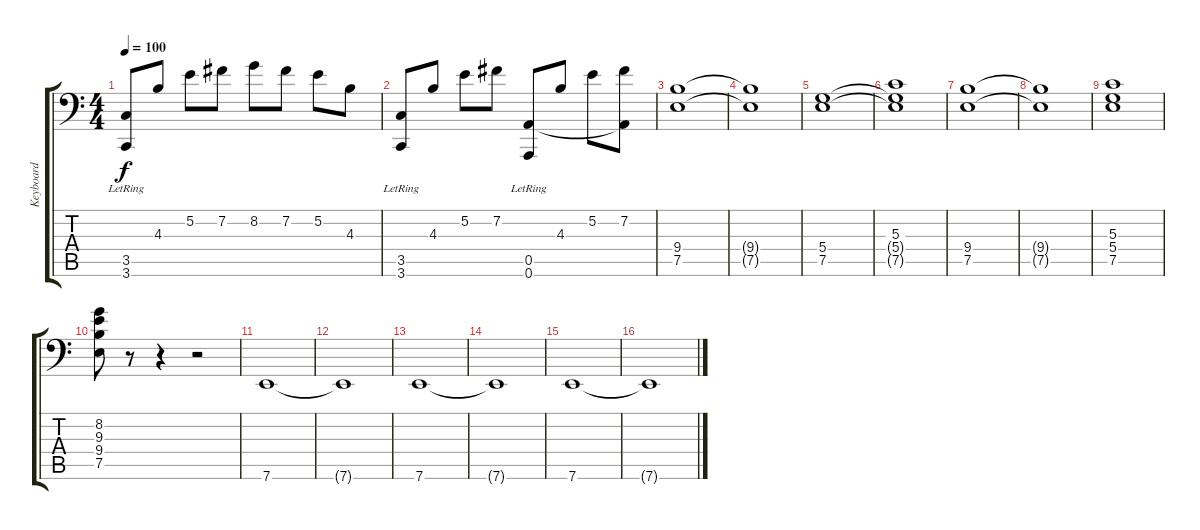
\track ("Keyboard" "Keyboard") {instrument stringensemble1}
\staff {score tabs}
\tuning (E4 B3 G3 D3 A2 A1) {hide}
\ts (4 4)
\tempo 100
\clef f4
\ks c
(3.5{lr} 3.6{lr}).8{dy f} 4.3.8 5.2.8 7.2.8 8.2.8 7.2.8 5.2.8 4.3.8 |
(3.5{lr} 3.6{lr}).8 4.3.8 5.2.8 7.2.8 (0.5 0.6{lr}).8 4.3.8 5.2.8 (7.2 0.5{t}).8 |
(9.4 7.5).1{instrument stringensemble1} |
(9.4{t} 7.5{t}).1 |
(5.4 7.5).1 |
(5.3 5.4{t} 7.5{t}).1 |
(9.4 7.5).1 |
(9.4{t} 7.5{t}).1 |
(5.3 5.4 7.5).1 |
(8.2 9.3 9.4 7.5).8 r.8 r.4 r.2 |
7.6.1 |
7.6{t}.1 |
7.6.1 |
7.6{t}.1 |
7.6.1 |
7.6{t}.1
